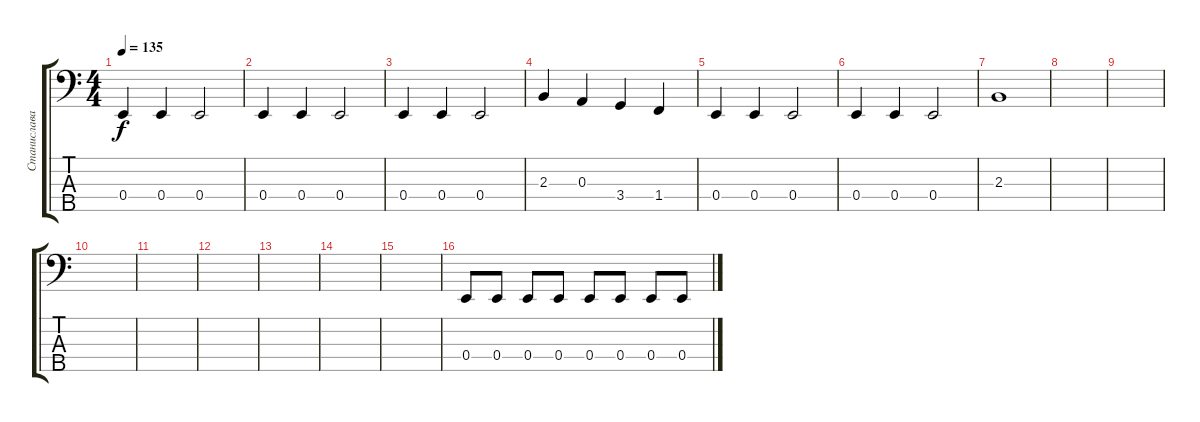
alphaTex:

\track ("Станислава Матвеева (бас-гитара)" "Станислава") {instrument electricbasspick}
\staff {score tabs}
\tuning (G2 D2 A1 E1 B0) {hide}
\ts (4 4)
\tempo 135
\clef f4
\ks c
0.4.4{dy f} 0.4.4 0.4.2 |
0.4.4 0.4.4 0.4.2 |
0.4.4 0.4.4 0.4.2 |
2.3.4 0.3.4 3.4.4 1.4.4 |
0.4.4 0.4.4 0.4.2 |
0.4.4 0.4.4 0.4.2 |
2.3.1 |
|
|
|
|
|
|
|
|
0.4.8 0.4.8 0.4.8 0.4.8 0.4.8 0.4.8 0.4.8 0.4.8
